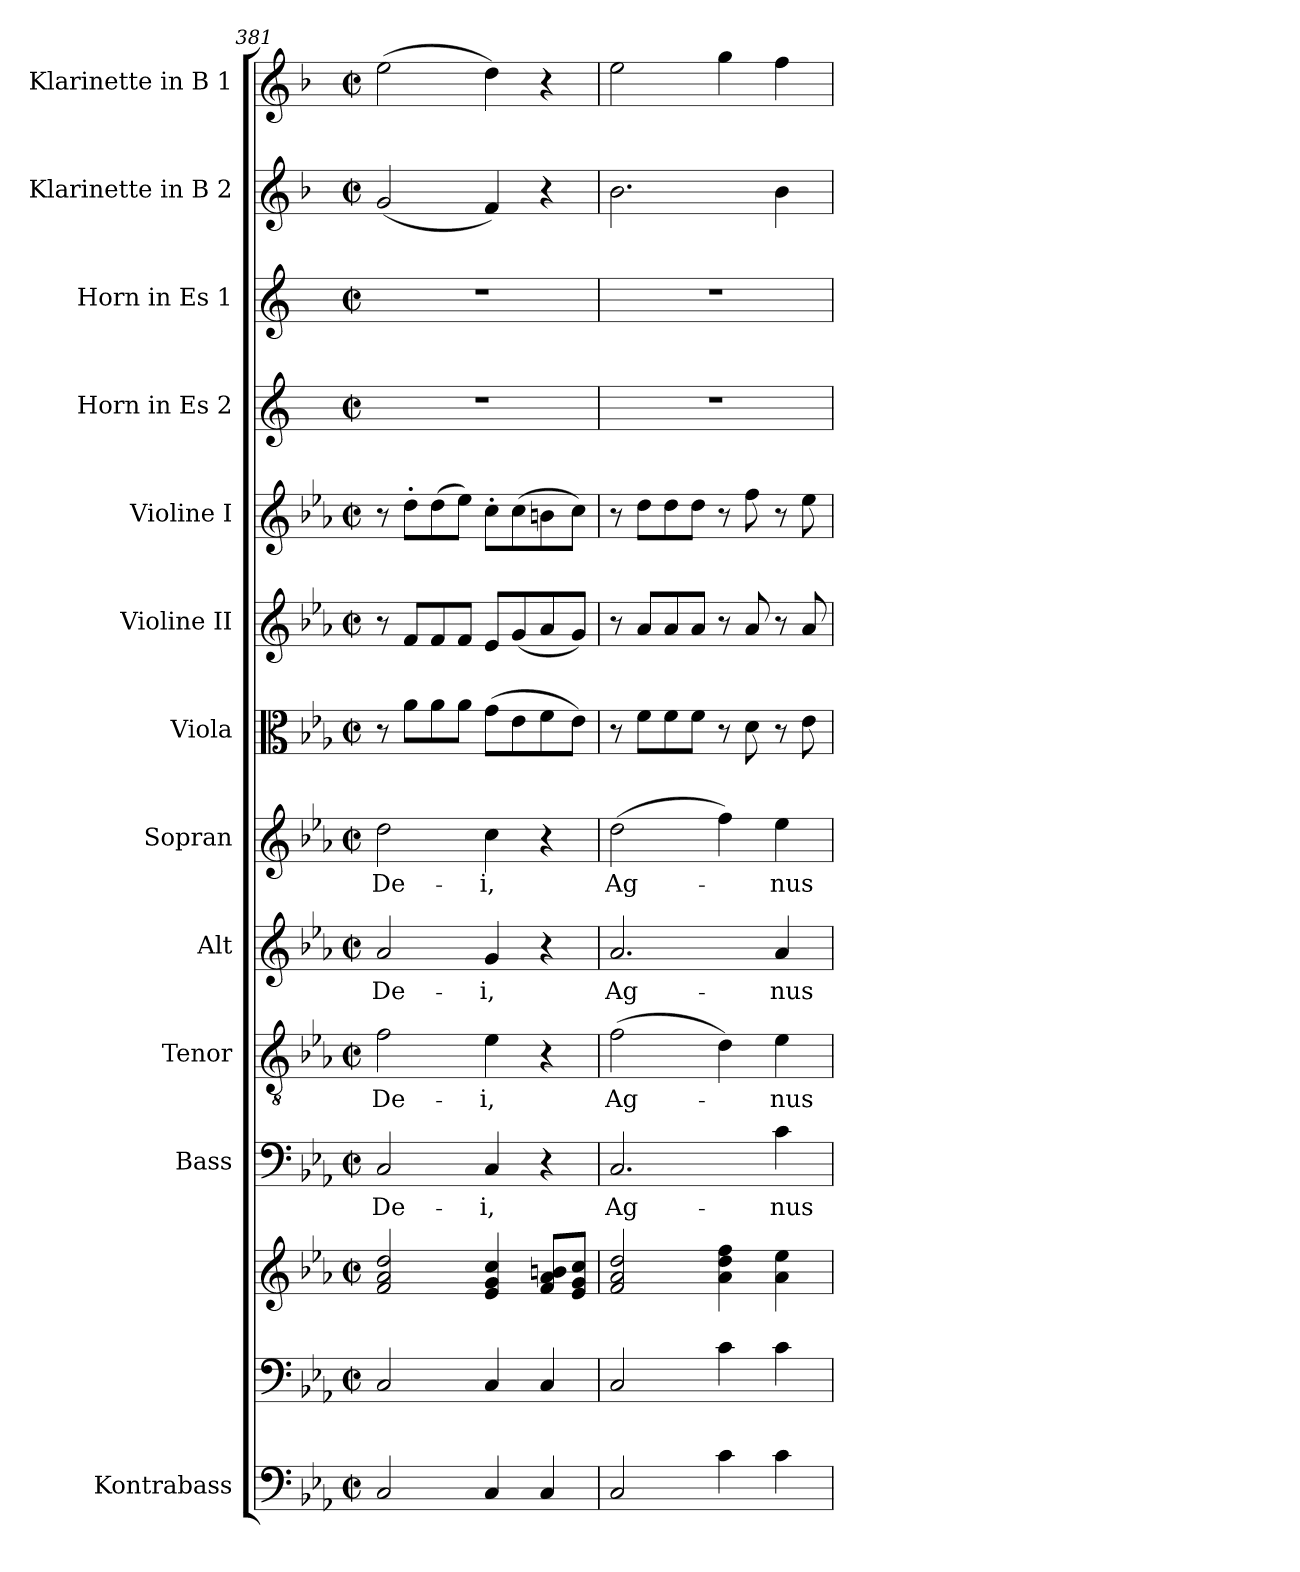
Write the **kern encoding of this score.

**kern	**kern	**kern	**kern	**text	**kern	**text	**kern	**text	**kern	**text	**kern	**kern	**kern	**kern	**kern	**kern	**kern
*part13	*part12	*part12	*part11	*part11	*part10	*part10	*part9	*part9	*part8	*part8	*part7	*part6	*part5	*part4	*part3	*part2	*part1
*staff14	*staff13	*staff12	*staff11	*staff11	*staff10	*staff10	*staff9	*staff9	*staff8	*staff8	*staff7	*staff6	*staff5	*staff4	*staff3	*staff2	*staff1
*I"Kontrabass	*	*	*I"Bass	*	*I"Tenor	*	*I"Alt	*	*I"Sopran	*	*I"Viola	*I"Violine II	*I"Violine I	*I"Horn in Es 2	*I"Horn in Es 1	*I"Klarinette in B 2	*I"Klarinette in B 1
*I'Kb.	*	*	*I'B	*	*I'T	*	*I'A	*	*I'S	*	*I'Vla.	*I'Vl. II	*I'Vl. I	*I'Hrn. 2	*I'Hrn. 1	*	*
!!LO:PB:g=z
*clefF4	*clefF4	*clefG2	*clefF4	*	*clefGv2	*	*clefG2	*	*clefG2	*	*clefC3	*clefG2	*clefG2	*clefG2	*clefG2	*clefG2	*clefG2
*ITrd7c12	*	*	*	*	*	*	*	*	*	*	*	*	*	*ITrd5c9	*ITrd5c9	*ITrd1c2	*ITrd1c2
*k[b-e-a-]	*k[b-e-a-]	*k[b-e-a-]	*k[b-e-a-]	*	*k[b-e-a-]	*	*k[b-e-a-]	*	*k[b-e-a-]	*	*k[b-e-a-]	*k[b-e-a-]	*k[b-e-a-]	*k[b-e-a-]	*k[b-e-a-]	*k[b-e-a-]	*k[b-e-a-]
*E-:	*E-:	*E-:	*E-:	*	*E-:	*	*E-:	*	*E-:	*	*E-:	*E-:	*E-:	*E-:	*E-:	*E-:	*E-:
*M2/2	*M2/2	*M2/2	*M2/2	*	*M2/2	*	*M2/2	*	*M2/2	*	*M2/2	*M2/2	*M2/2	*M2/2	*M2/2	*M2/2	*M2/2
*met(c|)	*met(c|)	*met(c|)	*met(c|)	*	*met(c|)	*	*met(c|)	*	*met(c|)	*	*met(c|)	*met(c|)	*met(c|)	*met(c|)	*met(c|)	*met(c|)	*met(c|)
=381	=381	=381	=381	=381	=381	=381	=381	=381	=381	=381	=381	=381	=381	=381	=381	=381	=381
!	!	!	!	!LO:LY:b	!	!LO:LY:b	!	!LO:LY:b	!	!LO:LY:b	!	!	!	!	!	!	!
2CC/	2C/	2f/ 2a-/ 2dd/	2C/	De-	2f\	De-	2a-/	De-	2dd\	De-	8r	8r	8r	1r	1r	(<2f/	(>2dd\
.	.	.	.	.	.	.	.	.	.	.	8a-\L	8f/L	8dd'>\L	.	.	.	.
.	.	.	.	.	.	.	.	.	.	.	8a-\	8f/	(>8dd\	.	.	.	.
.	.	.	.	.	.	.	.	.	.	.	8a-\J	8f/J	8ee-\J)	.	.	.	.
!	!	!	!	!LO:LY:b	!	!LO:LY:b	!	!LO:LY:b	!	!LO:LY:b	!	!	!	!	!	!	!
4CC/	4C/	4e-/ 4g/ 4cc/	4C/	-i,	4e-\	-i,	4g/	-i,	4cc\	-i,	(>8g\L	8e-/L	8cc'>\L	.	.	4e-/)	4cc\)
.	.	.	.	.	.	.	.	.	.	.	8e-\	(<8g/	(>8cc\	.	.	.	.
4CC/	4C/	8f/ 8a-/ 8bn/L	4r	.	4r	.	4r	.	4r	.	8f\	8a-/	8bn\	.	.	4r	4r
.	.	8e-/ 8g/ 8cc/J	.	.	.	.	.	.	.	.	8e-\J)	8g/J)	8cc\J)	.	.	.	.
=382	=382	=382	=382	=382	=382	=382	=382	=382	=382	=382	=382	=382	=382	=382	=382	=382	=382
!	!	!	!	!LO:LY:b	!	!LO:LY:b	!	!LO:LY:b	!	!LO:LY:b	!	!	!	!	!	!	!
2CC/	2C/	2f/ 2a-/ 2dd/	2.C/	Ag-	(>2f\	Ag-	2.a-/	Ag-	(>2dd\	Ag-	8r	8r	8r	1r	1r	2.a-\	2dd\
.	.	.	.	.	.	.	.	.	.	.	8f\L	8a-/L	8dd\L	.	.	.	.
.	.	.	.	.	.	.	.	.	.	.	8f\	8a-/	8dd\	.	.	.	.
.	.	.	.	.	.	.	.	.	.	.	8f\J	8a-/J	8dd\J	.	.	.	.
4C\	4c\	4a-\ 4dd\ 4ff\	.	.	4d\)	.	.	.	4ff\)	.	8r	8r	8r	.	.	.	4ff\
.	.	.	.	.	.	.	.	.	.	.	8d\	8a-/	8ff\	.	.	.	.
!	!	!	!	!LO:LY:b	!	!LO:LY:b	!	!LO:LY:b	!	!LO:LY:b	!	!	!	!	!	!	!
4C\	4c\	4a-\ 4ee-\	4c\	-nus	4e-\	-nus	4a-/	-nus	4ee-\	-nus	8r	8r	8r	.	.	4a-\	4ee-\
.	.	.	.	.	.	.	.	.	.	.	8e-\	8a-/	8ee-\	.	.	.	.
=	=	=	=	=	=	=	=	=	=	=	=	=	=	=	=	=	=
*-	*-	*-	*-	*-	*-	*-	*-	*-	*-	*-	*-	*-	*-	*-	*-	*-	*-
